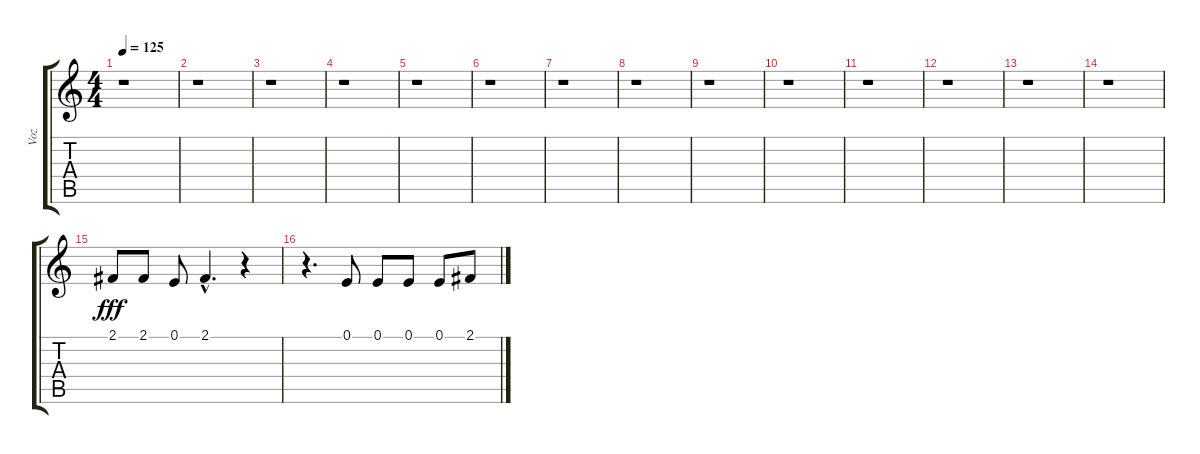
\track ("Voz" "Voz") {instrument brightacousticpiano}
\staff {score tabs}
\tuning (E4 B3 G3 D3 A2 E2) {hide}
\ts (4 4)
\tempo 125
\clef g2
\ks c
r.1{dy fff} |
r.1 |
r.1 |
r.1 |
r.1 |
r.1 |
r.1 |
r.1 |
r.1 |
r.1 |
r.1 |
r.1 |
r.1 |
r.1 |
2.1.8 2.1.8 0.1.8 2.1{hac}.4{d} r.4 |
r.4{d} 0.1.8 0.1.8 0.1.8 0.1.8 2.1.8
